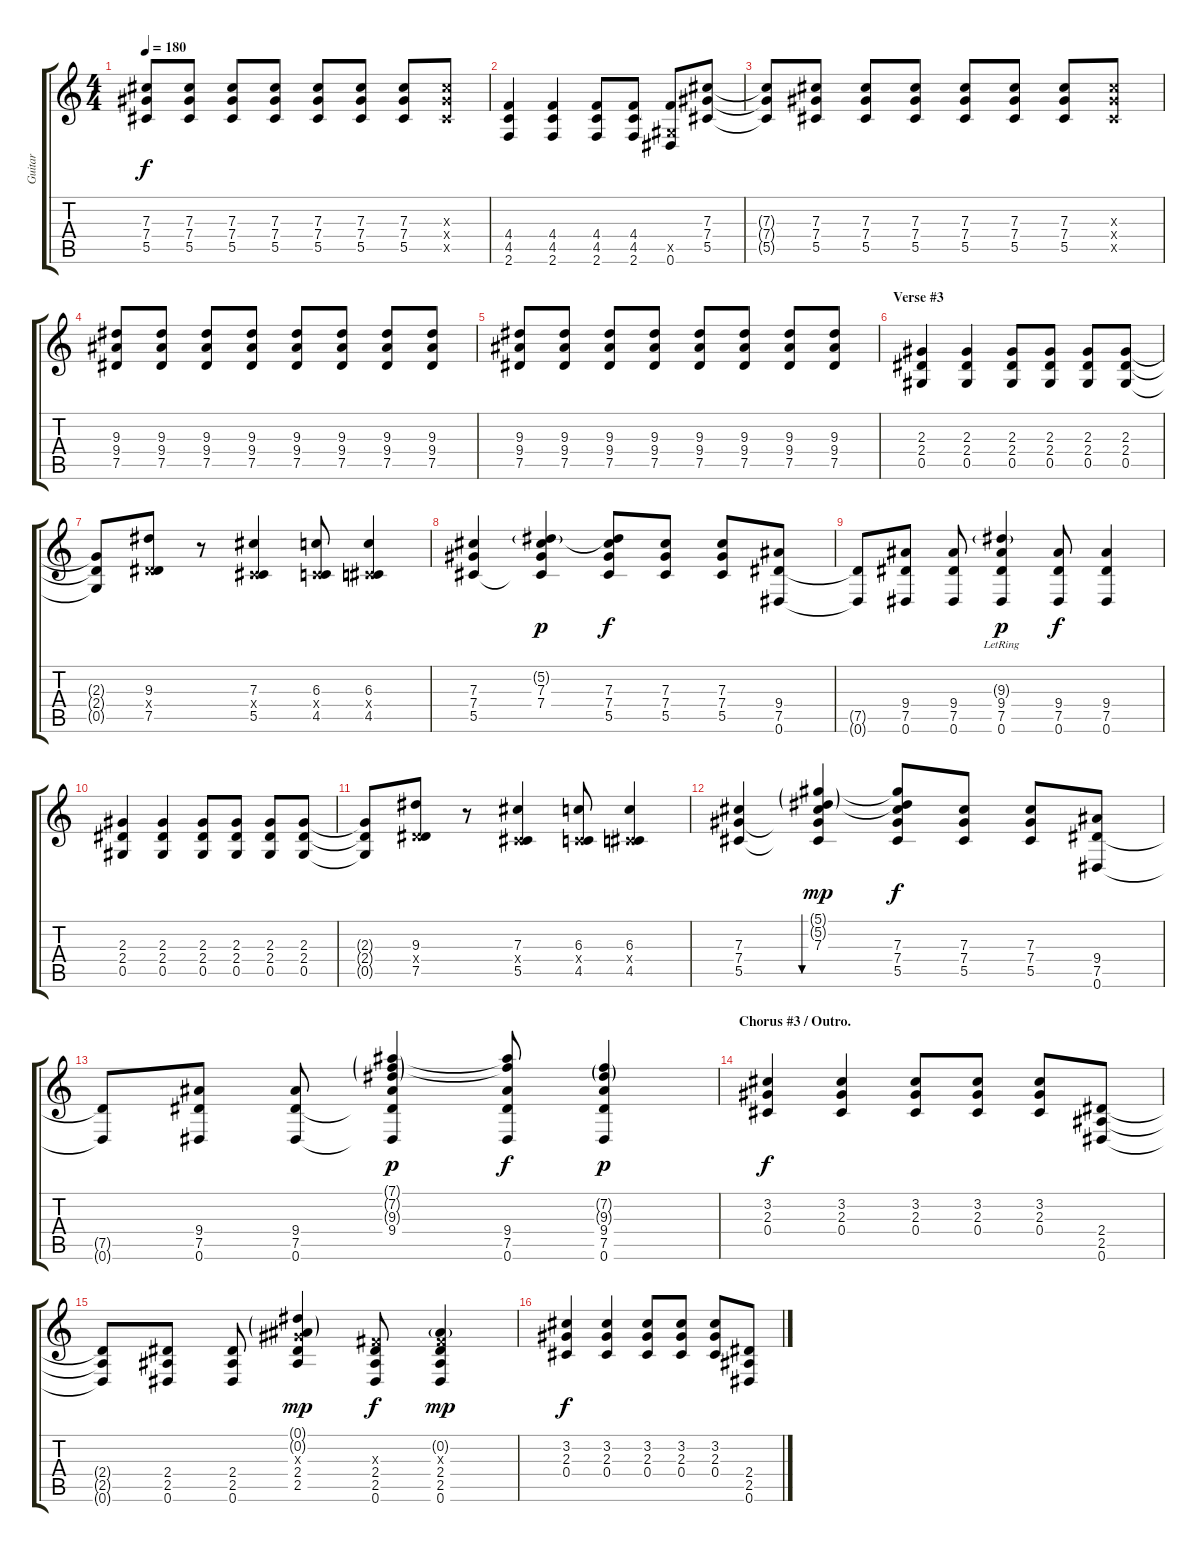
\track ("Guitar" "Guitar") {instrument distortionguitar}
\staff {score tabs}
\tuning (Eb4 Bb3 Gb3 Db3 Ab2 Eb2) {hide}
\ts (4 4)
\tempo 180
\clef g2
\ks c
(7.3{t} 7.4{t} 5.5{t}).8{dy f} (7.3 7.4 5.5).8 (7.3 7.4 5.5).8 (7.3 7.4 5.5).8 (7.3 7.4 5.5).8 (7.3 7.4 5.5).8 (7.3 7.4 5.5).8 (7.3{x} 7.4{x} 5.5{x}).8 |
(4.4 4.5 2.6).4 (4.4 4.5 2.6).4 (4.4 4.5 2.6).8 (4.4 4.5 2.6).8 (4.4{t} 0.5{x} 0.6).8 (7.3 7.4 5.5).8 |
(7.3{t} 7.4{t} 5.5{t}).8 (7.3 7.4 5.5).8 (7.3 7.4 5.5).8 (7.3 7.4 5.5).8 (7.3 7.4 5.5).8 (7.3 7.4 5.5).8 (7.3 7.4 5.5).8 (7.3{x} 7.4{x} 5.5{x}).8 |
(9.3 9.4 7.5).8 (9.3 9.4 7.5).8 (9.3 9.4 7.5).8 (9.3 9.4 7.5).8 (9.3 9.4 7.5).8 (9.3 9.4 7.5).8 (9.3 9.4 7.5).8 (9.3 9.4 7.5).8 |
(9.3 9.4 7.5).8 (9.3 9.4 7.5).8 (9.3 9.4 7.5).8 (9.3 9.4 7.5).8 (9.3 9.4 7.5).8 (9.3 9.4 7.5).8 (9.3 9.4 7.5).8 (9.3 9.4 7.5).8 |
\section ("" "Verse #3")
(2.3 2.4 0.5).4 (2.3 2.4 0.5).4 (2.3 2.4 0.5).8 (2.3 2.4 0.5).8 (2.3 2.4 0.5).8 (2.3 2.4 0.5).8 |
(2.3{t} 2.4{t} 0.5{t}).8 (9.3 2.4{x} 7.5).8 r.8 (7.3 0.4{x} 5.5).4 (6.3 0.4{x} 4.5).8 (6.3 0.4{x} 4.5).4 |
(7.3 7.4 5.5).4 (5.2{g} 7.3 7.4 5.5{t}).4{dy p} (5.2{t} 7.3 7.4 5.5).8{dy f} (7.3 7.4 5.5).8 (7.3 7.4 5.5).8 (9.4 7.5 0.6).8 |
(7.5{t} 0.6{t}).8 (9.4 7.5 0.6).8 (9.4 7.5 0.6).8 (9.3{g lr} 9.4 7.5 0.6).4{dy p} (9.4 7.5 0.6).8{dy f} (9.4 7.5 0.6).4 |
(2.3 2.4 0.5).4 (2.3 2.4 0.5).4 (2.3 2.4 0.5).8 (2.3 2.4 0.5).8 (2.3 2.4 0.5).8 (2.3 2.4 0.5).8 |
(2.3{t} 2.4{t} 0.5{t}).8 (9.3 2.4{x} 7.5).8 r.8 (7.3 0.4{x} 5.5).4 (6.3 0.4{x} 4.5).8 (6.3 0.4{x} 4.5).4 |
(7.3 7.4 5.5).4 (5.1{g} 5.2{g} 7.3 7.4{t} 5.5{t}).4{bu 30 dy mp} (5.1{t} 5.2{t} 7.3 7.4 5.5).8{dy f} (7.3 7.4 5.5).8 (7.3 7.4 5.5).8 (9.4 7.5 0.6).8 |
(7.5{t} 0.6{t}).8 (9.4 7.5 0.6).8 (9.4 7.5 0.6).8 (7.1{g} 7.2{g} 9.3{g} 9.4 7.5{t} 0.6{t}).4{dy p} (7.1{t} 7.2{t} 9.4 7.5 0.6).8{dy f} (7.2{g} 9.3{g} 9.4 7.5 0.6).4{dy p} |
\section ("" "Chorus #3 / Outro.")
(3.2 2.3 0.4).4{dy f} (3.2 2.3 0.4).4 (3.2 2.3 0.4).8 (3.2 2.3 0.4).8 (3.2 2.3 0.4).8 (2.4 2.5 0.6).8 |
(2.4{t} 2.5{t} 0.6{t}).8 (2.4 2.5 0.6).8 (2.4 2.5 0.6).8 (0.1{g} 0.2{g} 2.3{x} 2.4 2.5).4{dy mp} (0.3{x} 2.4 2.5 0.6).8{dy f} (0.2{g} 0.3{x} 2.4 2.5 0.6).4{dy mp} |
(3.2 2.3 0.4).4{dy f} (3.2 2.3 0.4).4 (3.2 2.3 0.4).8 (3.2 2.3 0.4).8 (3.2 2.3 0.4).8 (2.4 2.5 0.6).8
